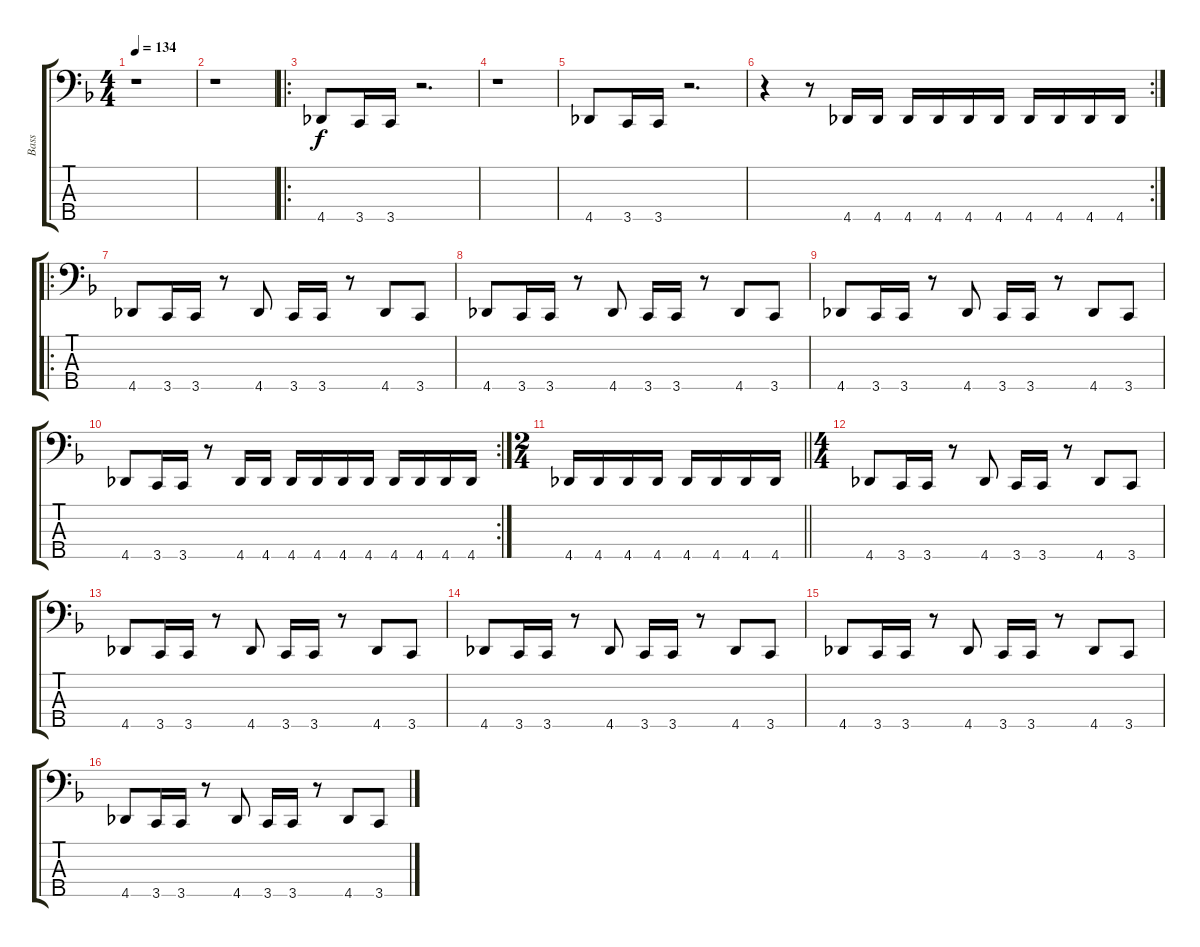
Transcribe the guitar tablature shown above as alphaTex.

\track ("Bass" "Bass") {instrument electricbasspick}
\staff {score tabs}
\tuning (F2 C2 G1 D1 A0) {hide}
\ts (4 4)
\tempo 134
\clef f4
\ks dminor
r.1{dy f instrument electricbasspick} |
r.1 |
\ro
4.5.8 3.5.16 3.5.16 r.2{d} |
r.1 |
4.5.8 3.5.16 3.5.16 r.2{d} |
\rc 2
r.4 r.8 4.5.16 4.5.16 4.5.16 4.5.16 4.5.16 4.5.16 4.5.16 4.5.16 4.5.16 4.5.16 |
\ro
4.5.8 3.5.16 3.5.16 r.8 4.5.8 3.5.16 3.5.16 r.8 4.5.8 3.5.8 |
4.5.8 3.5.16 3.5.16 r.8 4.5.8 3.5.16 3.5.16 r.8 4.5.8 3.5.8 |
4.5.8 3.5.16 3.5.16 r.8 4.5.8 3.5.16 3.5.16 r.8 4.5.8 3.5.8 |
\rc 2
4.5.8 3.5.16 3.5.16 r.8 4.5.16 4.5.16 4.5.16 4.5.16 4.5.16 4.5.16 4.5.16 4.5.16 4.5.16 4.5.16 |
\ts (2 4)
\barLineRight lightlight
4.5.16 4.5.16 4.5.16 4.5.16 4.5.16 4.5.16 4.5.16 4.5.16 |
\ts (4 4)
4.5.8 3.5.16 3.5.16 r.8 4.5.8 3.5.16 3.5.16 r.8 4.5.8 3.5.8 |
4.5.8 3.5.16 3.5.16 r.8 4.5.8 3.5.16 3.5.16 r.8 4.5.8 3.5.8 |
4.5.8 3.5.16 3.5.16 r.8 4.5.8 3.5.16 3.5.16 r.8 4.5.8 3.5.8 |
4.5.8 3.5.16 3.5.16 r.8 4.5.8 3.5.16 3.5.16 r.8 4.5.8 3.5.8 |
4.5.8 3.5.16 3.5.16 r.8 4.5.8 3.5.16 3.5.16 r.8 4.5.8 3.5.8
